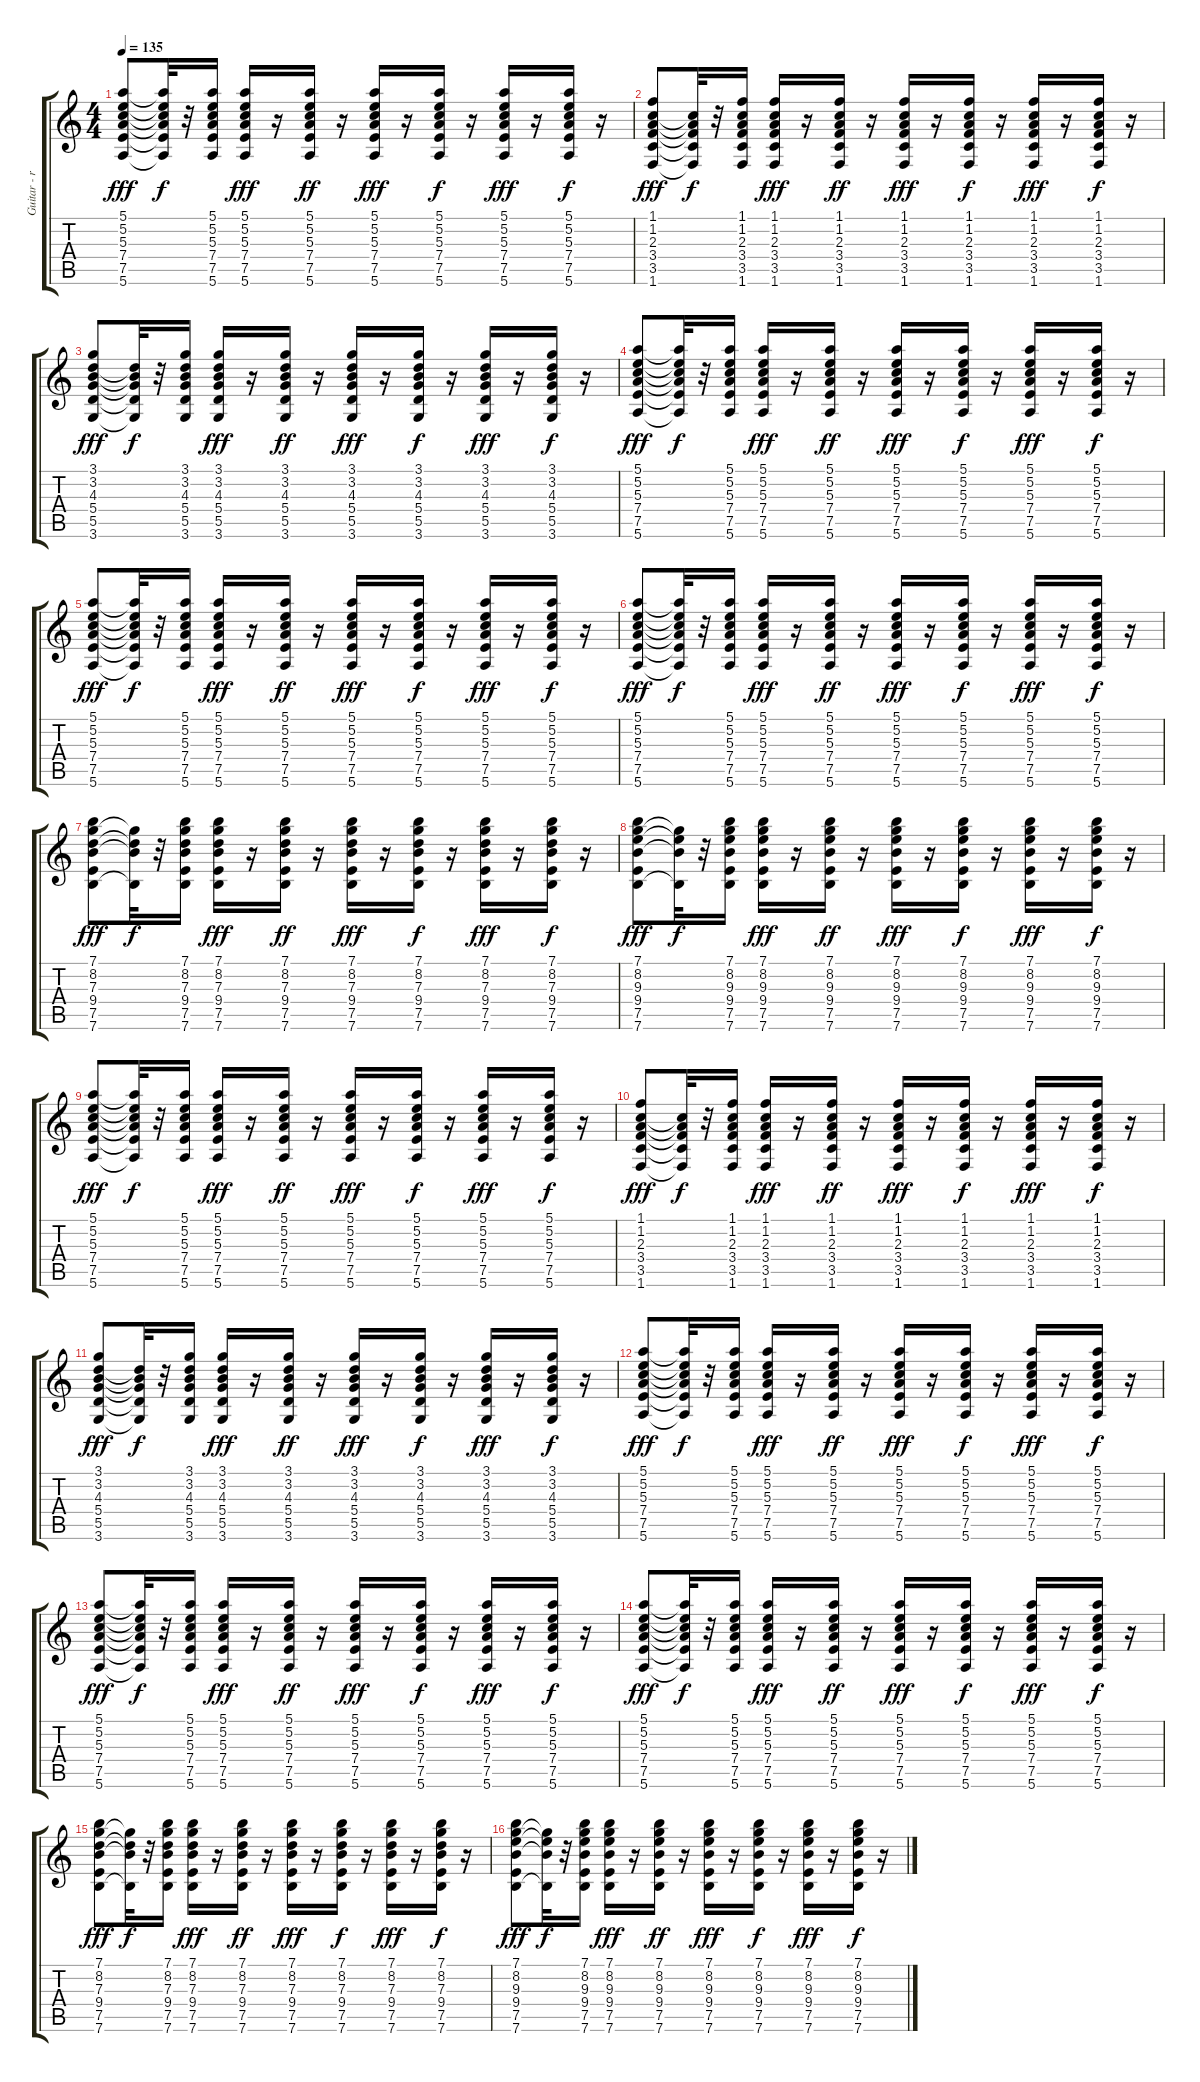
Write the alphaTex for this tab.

\track ("Guitar - rithm" "Guitar - r") {instrument acousticguitarsteel}
\staff {score tabs}
\tuning (E4 B3 G3 D3 A2 E2) {hide}
\ts (4 4)
\tempo 135
\clef g2
\ks c
(5.1 5.2 5.3 7.4 7.5 5.6).8{dy fff} (5.1{t} 5.2{t} 5.3{t} 7.4{t} 7.5{t} 5.6{t}).32{dy f} r.32 (5.1 5.2 5.3 7.4 7.5 5.6).16 (5.1 5.2 5.3 7.4 7.5 5.6).16{dy fff} r.16 (5.1 5.2 5.3 7.4 7.5 5.6).16{dy ff} r.16 (5.1 5.2 5.3 7.4 7.5 5.6).16{dy fff} r.16 (5.1 5.2 5.3 7.4 7.5 5.6).16{dy f} r.16 (5.1 5.2 5.3 7.4 7.5 5.6).16{dy fff} r.16 (5.1 5.2 5.3 7.4 7.5 5.6).16{dy f} r.16 |
(1.1 1.2 2.3 3.4 3.5 1.6).8{dy fff} (1.2{t} 2.3{t} 3.4{t} 3.5{t} 1.6{t}).32{dy f} r.32 (1.1 1.2 2.3 3.4 3.5 1.6).16 (1.1 1.2 2.3 3.4 3.5 1.6).16{dy fff} r.16 (1.1 1.2 2.3 3.4 3.5 1.6).16{dy ff} r.16 (1.1 1.2 2.3 3.4 3.5 1.6).16{dy fff} r.16 (1.1 1.2 2.3 3.4 3.5 1.6).16{dy f} r.16 (1.1 1.2 2.3 3.4 3.5 1.6).16{dy fff} r.16 (1.1 1.2 2.3 3.4 3.5 1.6).16{dy f} r.16 |
(3.1 3.2 4.3 5.4 5.5 3.6).8{dy fff} (3.2{t} 4.3{t} 5.4{t} 5.5{t} 3.6{t}).32{dy f} r.32 (3.1 3.2 4.3 5.4 5.5 3.6).16 (3.1 3.2 4.3 5.4 5.5 3.6).16{dy fff} r.16 (3.1 3.2 4.3 5.4 5.5 3.6).16{dy ff} r.16 (3.1 3.2 4.3 5.4 5.5 3.6).16{dy fff} r.16 (3.1 3.2 4.3 5.4 5.5 3.6).16{dy f} r.16 (3.1 3.2 4.3 5.4 5.5 3.6).16{dy fff} r.16 (3.1 3.2 4.3 5.4 5.5 3.6).16{dy f} r.16 |
(5.1 5.2 5.3 7.4 7.5 5.6).8{dy fff} (5.1{t} 5.2{t} 5.3{t} 7.4{t} 7.5{t} 5.6{t}).32{dy f} r.32 (5.1 5.2 5.3 7.4 7.5 5.6).16 (5.1 5.2 5.3 7.4 7.5 5.6).16{dy fff} r.16 (5.1 5.2 5.3 7.4 7.5 5.6).16{dy ff} r.16 (5.1 5.2 5.3 7.4 7.5 5.6).16{dy fff} r.16 (5.1 5.2 5.3 7.4 7.5 5.6).16{dy f} r.16 (5.1 5.2 5.3 7.4 7.5 5.6).16{dy fff} r.16 (5.1 5.2 5.3 7.4 7.5 5.6).16{dy f} r.16 |
(5.1 5.2 5.3 7.4 7.5 5.6).8{dy fff} (5.1{t} 5.2{t} 5.3{t} 7.4{t} 7.5{t} 5.6{t}).32{dy f} r.32 (5.1 5.2 5.3 7.4 7.5 5.6).16 (5.1 5.2 5.3 7.4 7.5 5.6).16{dy fff} r.16 (5.1 5.2 5.3 7.4 7.5 5.6).16{dy ff} r.16 (5.1 5.2 5.3 7.4 7.5 5.6).16{dy fff} r.16 (5.1 5.2 5.3 7.4 7.5 5.6).16{dy f} r.16 (5.1 5.2 5.3 7.4 7.5 5.6).16{dy fff} r.16 (5.1 5.2 5.3 7.4 7.5 5.6).16{dy f} r.16 |
(5.1 5.2 5.3 7.4 7.5 5.6).8{dy fff} (5.1{t} 5.2{t} 5.3{t} 7.4{t} 7.5{t} 5.6{t}).32{dy f} r.32 (5.1 5.2 5.3 7.4 7.5 5.6).16 (5.1 5.2 5.3 7.4 7.5 5.6).16{dy fff} r.16 (5.1 5.2 5.3 7.4 7.5 5.6).16{dy ff} r.16 (5.1 5.2 5.3 7.4 7.5 5.6).16{dy fff} r.16 (5.1 5.2 5.3 7.4 7.5 5.6).16{dy f} r.16 (5.1 5.2 5.3 7.4 7.5 5.6).16{dy fff} r.16 (5.1 5.2 5.3 7.4 7.5 5.6).16{dy f} r.16 |
(7.1 8.2 7.3 9.4 7.5 7.6).8{dy fff} (8.2{t} 7.3{t} 9.4{t} 7.6{t}).32{dy f} r.32 (7.1 8.2 7.3 9.4 7.5 7.6).16 (7.1 8.2 7.3 9.4 7.5 7.6).16{dy fff} r.16 (7.1 8.2 7.3 9.4 7.5 7.6).16{dy ff} r.16 (7.1 8.2 7.3 9.4 7.5 7.6).16{dy fff} r.16 (7.1 8.2 7.3 9.4 7.5 7.6).16{dy f} r.16 (7.1 8.2 7.3 9.4 7.5 7.6).16{dy fff} r.16 (7.1 8.2 7.3 9.4 7.5 7.6).16{dy f} r.16 |
(7.1 8.2 9.3 9.4 7.5 7.6).8{dy fff} (8.2{t} 9.3{t} 9.4{t} 7.6{t}).32{dy f} r.32 (7.1 8.2 9.3 9.4 7.5 7.6).16 (7.1 8.2 9.3 9.4 7.5 7.6).16{dy fff} r.16 (7.1 8.2 9.3 9.4 7.5 7.6).16{dy ff} r.16 (7.1 8.2 9.3 9.4 7.5 7.6).16{dy fff} r.16 (7.1 8.2 9.3 9.4 7.5 7.6).16{dy f} r.16 (7.1 8.2 9.3 9.4 7.5 7.6).16{dy fff} r.16 (7.1 8.2 9.3 9.4 7.5 7.6).16{dy f} r.16 |
(5.1 5.2 5.3 7.4 7.5 5.6).8{dy fff} (5.1{t} 5.2{t} 5.3{t} 7.4{t} 7.5{t} 5.6{t}).32{dy f} r.32 (5.1 5.2 5.3 7.4 7.5 5.6).16 (5.1 5.2 5.3 7.4 7.5 5.6).16{dy fff} r.16 (5.1 5.2 5.3 7.4 7.5 5.6).16{dy ff} r.16 (5.1 5.2 5.3 7.4 7.5 5.6).16{dy fff} r.16 (5.1 5.2 5.3 7.4 7.5 5.6).16{dy f} r.16 (5.1 5.2 5.3 7.4 7.5 5.6).16{dy fff} r.16 (5.1 5.2 5.3 7.4 7.5 5.6).16{dy f} r.16 |
(1.1 1.2 2.3 3.4 3.5 1.6).8{dy fff} (1.2{t} 2.3{t} 3.4{t} 3.5{t} 1.6{t}).32{dy f} r.32 (1.1 1.2 2.3 3.4 3.5 1.6).16 (1.1 1.2 2.3 3.4 3.5 1.6).16{dy fff} r.16 (1.1 1.2 2.3 3.4 3.5 1.6).16{dy ff} r.16 (1.1 1.2 2.3 3.4 3.5 1.6).16{dy fff} r.16 (1.1 1.2 2.3 3.4 3.5 1.6).16{dy f} r.16 (1.1 1.2 2.3 3.4 3.5 1.6).16{dy fff} r.16 (1.1 1.2 2.3 3.4 3.5 1.6).16{dy f} r.16 |
(3.1 3.2 4.3 5.4 5.5 3.6).8{dy fff} (3.2{t} 4.3{t} 5.4{t} 5.5{t} 3.6{t}).32{dy f} r.32 (3.1 3.2 4.3 5.4 5.5 3.6).16 (3.1 3.2 4.3 5.4 5.5 3.6).16{dy fff} r.16 (3.1 3.2 4.3 5.4 5.5 3.6).16{dy ff} r.16 (3.1 3.2 4.3 5.4 5.5 3.6).16{dy fff} r.16 (3.1 3.2 4.3 5.4 5.5 3.6).16{dy f} r.16 (3.1 3.2 4.3 5.4 5.5 3.6).16{dy fff} r.16 (3.1 3.2 4.3 5.4 5.5 3.6).16{dy f} r.16 |
(5.1 5.2 5.3 7.4 7.5 5.6).8{dy fff} (5.1{t} 5.2{t} 5.3{t} 7.4{t} 7.5{t} 5.6{t}).32{dy f} r.32 (5.1 5.2 5.3 7.4 7.5 5.6).16 (5.1 5.2 5.3 7.4 7.5 5.6).16{dy fff} r.16 (5.1 5.2 5.3 7.4 7.5 5.6).16{dy ff} r.16 (5.1 5.2 5.3 7.4 7.5 5.6).16{dy fff} r.16 (5.1 5.2 5.3 7.4 7.5 5.6).16{dy f} r.16 (5.1 5.2 5.3 7.4 7.5 5.6).16{dy fff} r.16 (5.1 5.2 5.3 7.4 7.5 5.6).16{dy f} r.16 |
(5.1 5.2 5.3 7.4 7.5 5.6).8{dy fff} (5.1{t} 5.2{t} 5.3{t} 7.4{t} 7.5{t} 5.6{t}).32{dy f} r.32 (5.1 5.2 5.3 7.4 7.5 5.6).16 (5.1 5.2 5.3 7.4 7.5 5.6).16{dy fff} r.16 (5.1 5.2 5.3 7.4 7.5 5.6).16{dy ff} r.16 (5.1 5.2 5.3 7.4 7.5 5.6).16{dy fff} r.16 (5.1 5.2 5.3 7.4 7.5 5.6).16{dy f} r.16 (5.1 5.2 5.3 7.4 7.5 5.6).16{dy fff} r.16 (5.1 5.2 5.3 7.4 7.5 5.6).16{dy f} r.16 |
(5.1 5.2 5.3 7.4 7.5 5.6).8{dy fff} (5.1{t} 5.2{t} 5.3{t} 7.4{t} 7.5{t} 5.6{t}).32{dy f} r.32 (5.1 5.2 5.3 7.4 7.5 5.6).16 (5.1 5.2 5.3 7.4 7.5 5.6).16{dy fff} r.16 (5.1 5.2 5.3 7.4 7.5 5.6).16{dy ff} r.16 (5.1 5.2 5.3 7.4 7.5 5.6).16{dy fff} r.16 (5.1 5.2 5.3 7.4 7.5 5.6).16{dy f} r.16 (5.1 5.2 5.3 7.4 7.5 5.6).16{dy fff} r.16 (5.1 5.2 5.3 7.4 7.5 5.6).16{dy f} r.16 |
(7.1 8.2 7.3 9.4 7.5 7.6).8{dy fff} (8.2{t} 7.3{t} 9.4{t} 7.6{t}).32{dy f} r.32 (7.1 8.2 7.3 9.4 7.5 7.6).16 (7.1 8.2 7.3 9.4 7.5 7.6).16{dy fff} r.16 (7.1 8.2 7.3 9.4 7.5 7.6).16{dy ff} r.16 (7.1 8.2 7.3 9.4 7.5 7.6).16{dy fff} r.16 (7.1 8.2 7.3 9.4 7.5 7.6).16{dy f} r.16 (7.1 8.2 7.3 9.4 7.5 7.6).16{dy fff} r.16 (7.1 8.2 7.3 9.4 7.5 7.6).16{dy f} r.16 |
(7.1 8.2 9.3 9.4 7.5 7.6).8{dy fff} (8.2{t} 9.3{t} 9.4{t} 7.6{t}).32{dy f} r.32 (7.1 8.2 9.3 9.4 7.5 7.6).16 (7.1 8.2 9.3 9.4 7.5 7.6).16{dy fff} r.16 (7.1 8.2 9.3 9.4 7.5 7.6).16{dy ff} r.16 (7.1 8.2 9.3 9.4 7.5 7.6).16{dy fff} r.16 (7.1 8.2 9.3 9.4 7.5 7.6).16{dy f} r.16 (7.1 8.2 9.3 9.4 7.5 7.6).16{dy fff} r.16 (7.1 8.2 9.3 9.4 7.5 7.6).16{dy f} r.16
